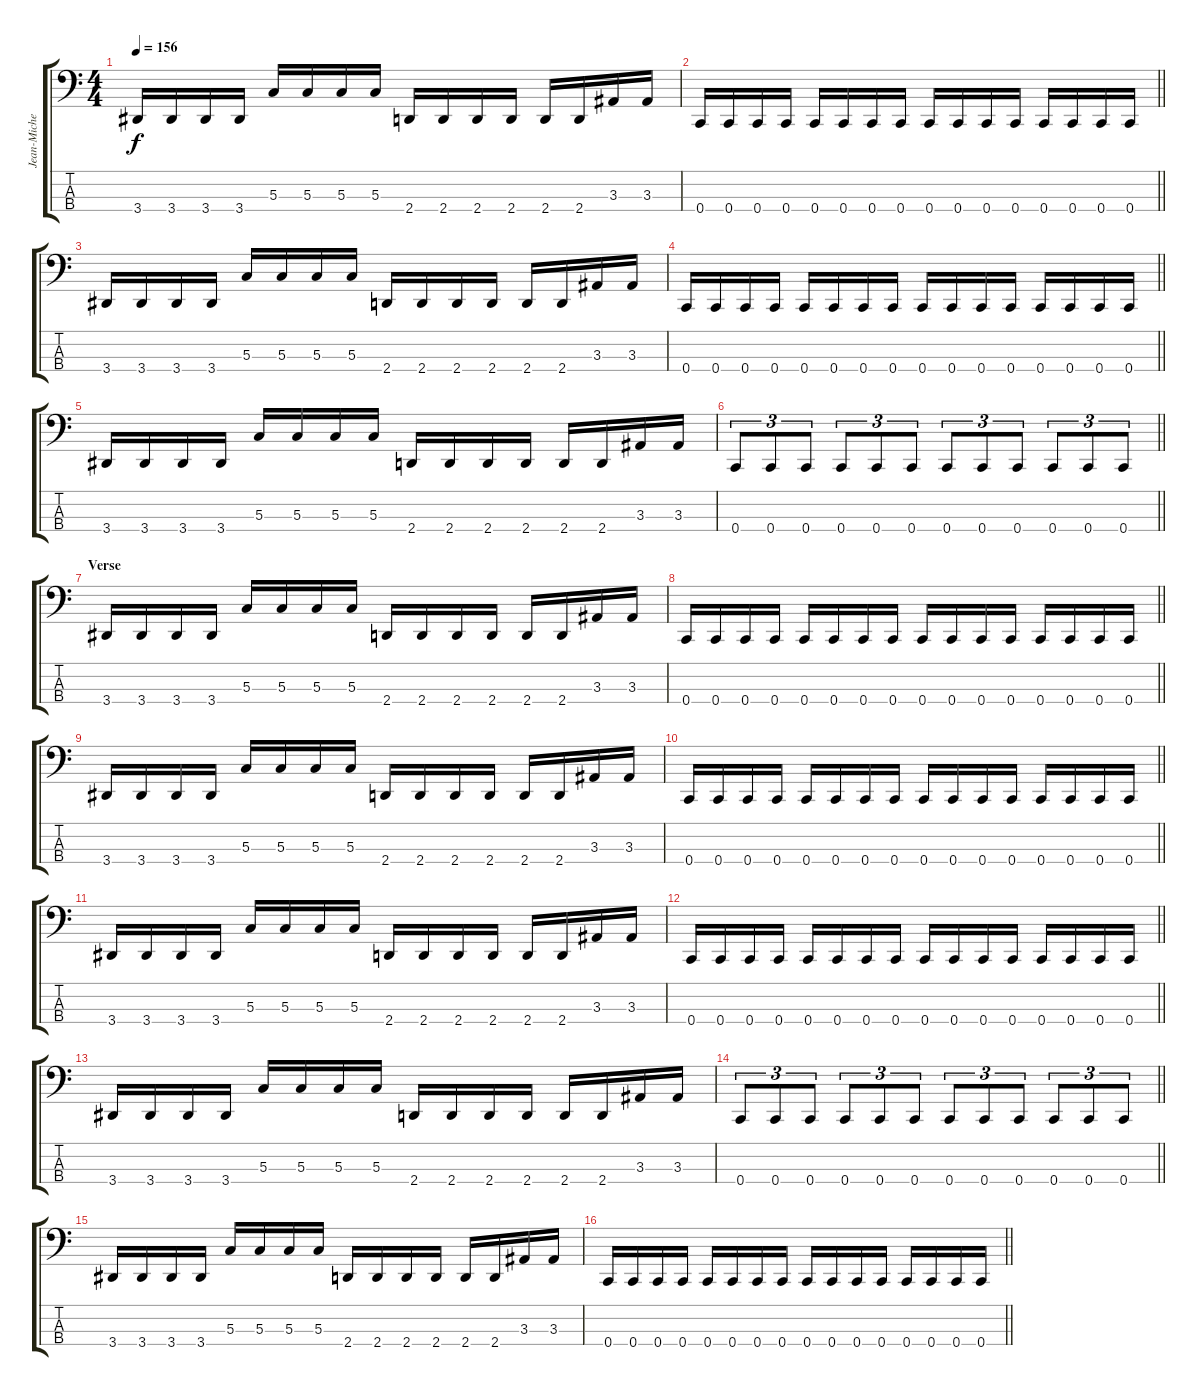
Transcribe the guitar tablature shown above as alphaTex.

\track ("Jean-Michel Labadie" "Jean-Miche") {instrument electricbasspick}
\staff {score tabs}
\tuning (F2 C2 G1 C1) {hide}
\ts (4 4)
\tempo 156
\clef f4
\ks c
3.4.16{dy f} 3.4.16 3.4.16 3.4.16 5.3.16 5.3.16 5.3.16 5.3.16 2.4.16 2.4.16 2.4.16 2.4.16 2.4.16 2.4.16 3.3.16 3.3.16 |
\barLineRight lightlight
0.4.16 0.4.16 0.4.16 0.4.16 0.4.16 0.4.16 0.4.16 0.4.16 0.4.16 0.4.16 0.4.16 0.4.16 0.4.16 0.4.16 0.4.16 0.4.16 |
3.4.16 3.4.16 3.4.16 3.4.16 5.3.16 5.3.16 5.3.16 5.3.16 2.4.16 2.4.16 2.4.16 2.4.16 2.4.16 2.4.16 3.3.16 3.3.16 |
\barLineRight lightlight
0.4.16 0.4.16 0.4.16 0.4.16 0.4.16 0.4.16 0.4.16 0.4.16 0.4.16 0.4.16 0.4.16 0.4.16 0.4.16 0.4.16 0.4.16 0.4.16 |
3.4.16 3.4.16 3.4.16 3.4.16 5.3.16 5.3.16 5.3.16 5.3.16 2.4.16 2.4.16 2.4.16 2.4.16 2.4.16 2.4.16 3.3.16 3.3.16 |
\barLineRight lightlight
0.4.8{tu (3 2)} 0.4.8{tu (3 2)} 0.4.8{tu (3 2)} 0.4.8{tu (3 2)} 0.4.8{tu (3 2)} 0.4.8{tu (3 2)} 0.4.8{tu (3 2)} 0.4.8{tu (3 2)} 0.4.8{tu (3 2)} 0.4.8{tu (3 2)} 0.4.8{tu (3 2)} 0.4.8{tu (3 2)} |
\section ("" "Verse")
3.4.16 3.4.16 3.4.16 3.4.16 5.3.16 5.3.16 5.3.16 5.3.16 2.4.16 2.4.16 2.4.16 2.4.16 2.4.16 2.4.16 3.3.16 3.3.16 |
\barLineRight lightlight
0.4.16 0.4.16 0.4.16 0.4.16 0.4.16 0.4.16 0.4.16 0.4.16 0.4.16 0.4.16 0.4.16 0.4.16 0.4.16 0.4.16 0.4.16 0.4.16 |
3.4.16 3.4.16 3.4.16 3.4.16 5.3.16 5.3.16 5.3.16 5.3.16 2.4.16 2.4.16 2.4.16 2.4.16 2.4.16 2.4.16 3.3.16 3.3.16 |
\barLineRight lightlight
0.4.16 0.4.16 0.4.16 0.4.16 0.4.16 0.4.16 0.4.16 0.4.16 0.4.16 0.4.16 0.4.16 0.4.16 0.4.16 0.4.16 0.4.16 0.4.16 |
3.4.16 3.4.16 3.4.16 3.4.16 5.3.16 5.3.16 5.3.16 5.3.16 2.4.16 2.4.16 2.4.16 2.4.16 2.4.16 2.4.16 3.3.16 3.3.16 |
\barLineRight lightlight
0.4.16 0.4.16 0.4.16 0.4.16 0.4.16 0.4.16 0.4.16 0.4.16 0.4.16 0.4.16 0.4.16 0.4.16 0.4.16 0.4.16 0.4.16 0.4.16 |
3.4.16 3.4.16 3.4.16 3.4.16 5.3.16 5.3.16 5.3.16 5.3.16 2.4.16 2.4.16 2.4.16 2.4.16 2.4.16 2.4.16 3.3.16 3.3.16 |
\barLineRight lightlight
0.4.8{tu (3 2)} 0.4.8{tu (3 2)} 0.4.8{tu (3 2)} 0.4.8{tu (3 2)} 0.4.8{tu (3 2)} 0.4.8{tu (3 2)} 0.4.8{tu (3 2)} 0.4.8{tu (3 2)} 0.4.8{tu (3 2)} 0.4.8{tu (3 2)} 0.4.8{tu (3 2)} 0.4.8{tu (3 2)} |
\section ("" "")
3.4.16 3.4.16 3.4.16 3.4.16 5.3.16 5.3.16 5.3.16 5.3.16 2.4.16 2.4.16 2.4.16 2.4.16 2.4.16 2.4.16 3.3.16 3.3.16 |
\barLineRight lightlight
0.4.16 0.4.16 0.4.16 0.4.16 0.4.16 0.4.16 0.4.16 0.4.16 0.4.16 0.4.16 0.4.16 0.4.16 0.4.16 0.4.16 0.4.16 0.4.16
